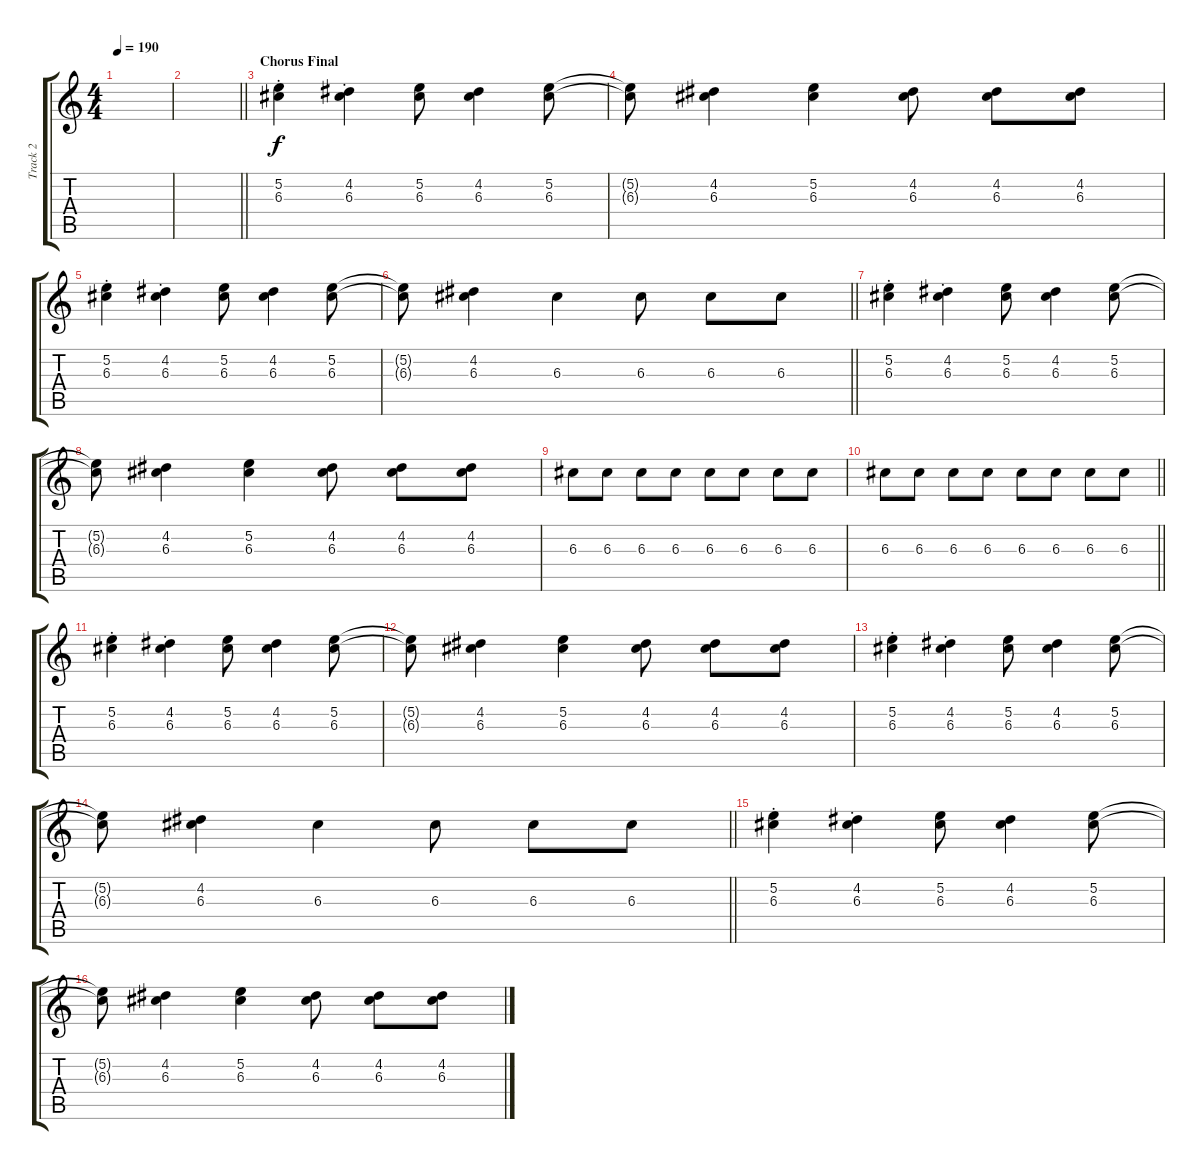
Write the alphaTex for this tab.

\track ("Track 2" "Track 2") {instrument overdrivenguitar}
\staff {score tabs}
\tuning (E4 B3 G3 D3 A2 E2) {hide}
\ts (4 4)
\tempo 190
\clef g2
\ks c
|
\barLineRight lightlight
|
\section ("" "Chorus Final")
(5.2 6.3{st}).4 (4.2 6.3{st}).4 (5.2 6.3).8 (4.2 6.3).4 (5.2 6.3).8 |
(5.2{t} 6.3{t}).8 (4.2 6.3).4 (5.2 6.3).4 (4.2 6.3).8 (4.2 6.3).8 (4.2 6.3).8 |
(5.2 6.3{st}).4 (4.2 6.3{st}).4 (5.2 6.3).8 (4.2 6.3).4 (5.2 6.3).8 |
\barLineRight lightlight
(5.2{t} 6.3{t}).8 (4.2 6.3).4 6.3.4 6.3.8 6.3.8 6.3.8 |
(5.2 6.3{st}).4 (4.2 6.3{st}).4 (5.2 6.3).8 (4.2 6.3).4 (5.2 6.3).8 |
(5.2{t} 6.3{t}).8 (4.2 6.3).4 (5.2 6.3).4 (4.2 6.3).8 (4.2 6.3).8 (4.2 6.3).8 |
6.3.8 6.3.8 6.3.8 6.3.8 6.3.8 6.3.8 6.3.8 6.3.8 |
\barLineRight lightlight
6.3.8 6.3.8 6.3.8 6.3.8 6.3.8 6.3.8 6.3.8 6.3.8 |
(5.2 6.3{st}).4 (4.2 6.3{st}).4 (5.2 6.3).8 (4.2 6.3).4 (5.2 6.3).8 |
(5.2{t} 6.3{t}).8 (4.2 6.3).4 (5.2 6.3).4 (4.2 6.3).8 (4.2 6.3).8 (4.2 6.3).8 |
(5.2 6.3{st}).4 (4.2 6.3{st}).4 (5.2 6.3).8 (4.2 6.3).4 (5.2 6.3).8 |
\barLineRight lightlight
(5.2{t} 6.3{t}).8 (4.2 6.3).4 6.3.4 6.3.8 6.3.8 6.3.8 |
(5.2 6.3{st}).4 (4.2 6.3{st}).4 (5.2 6.3).8 (4.2 6.3).4 (5.2 6.3).8 |
(5.2{t} 6.3{t}).8 (4.2 6.3).4 (5.2 6.3).4 (4.2 6.3).8 (4.2 6.3).8 (4.2 6.3).8
